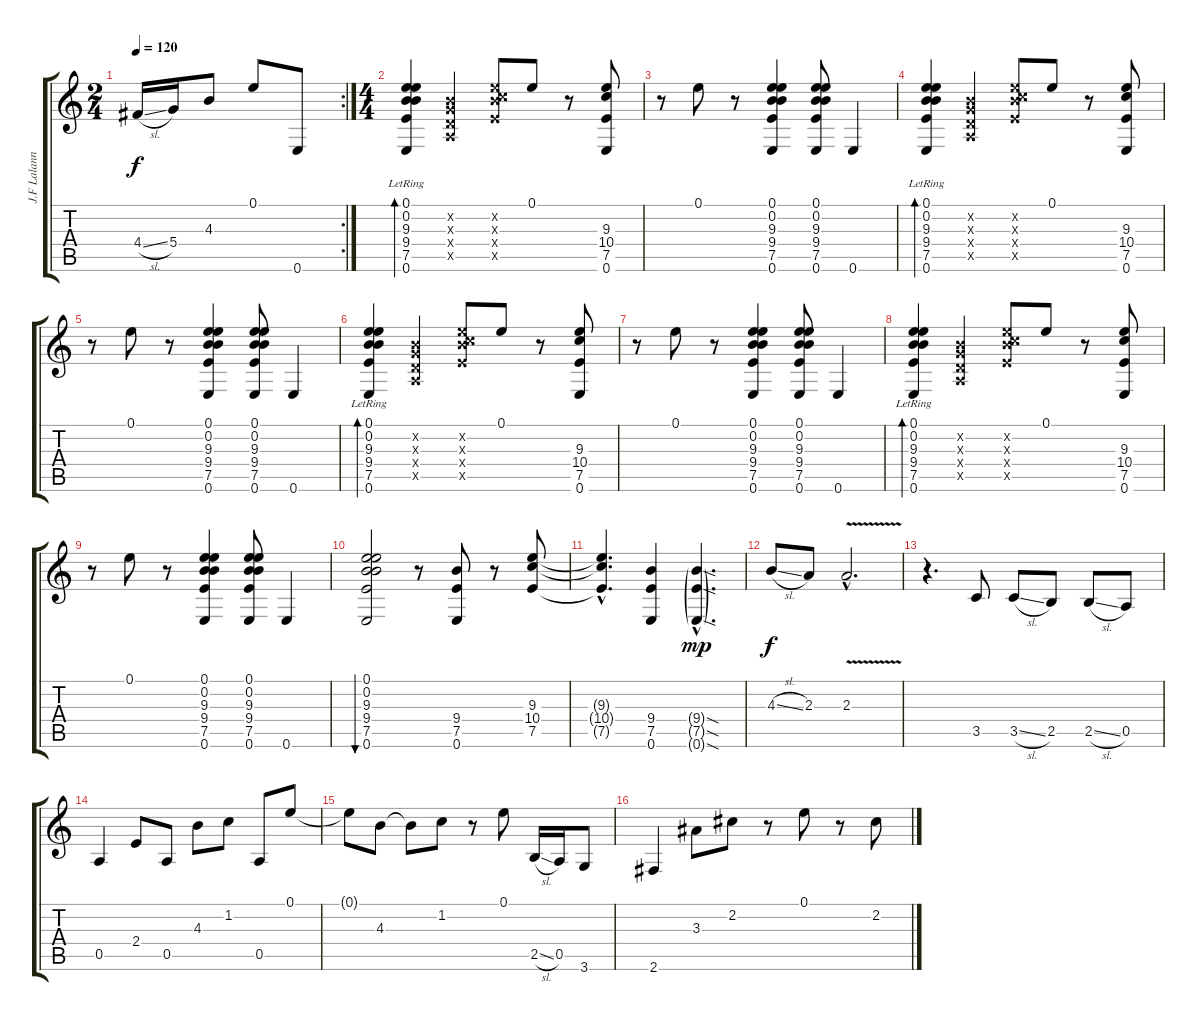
\track ("J.F Lalanne" "J.F Lalann") {instrument acousticguitarnylon}
\staff {score tabs}
\tuning (E4 B3 G3 D3 A2 E2) {hide}
\rc 2
\ts (2 4)
\tempo 120
\clef g2
\ks c
4.4{sl}.16{dy f} 5.4.16 4.3.8 0.1.8 0.6.8 |
\ts (4 4)
(0.1{lr} 0.2{lr} 9.3{lr} 9.4{lr} 7.5{lr} 0.6{lr}).4{bd 240} (0.2{x} 0.3{x} 0.4{x} 0.5{x}).4 (0.2{x} 9.3{x} 10.4{x} 7.5{x}).8 0.1.8 r.8 (9.3 10.4 7.5 0.6).8 |
r.8 0.1.8 r.8 (0.1 0.2 9.3 9.4 7.5 0.6).4 (0.1 0.2 9.3 9.4 7.5 0.6).8 0.6.4 |
(0.1{lr} 0.2{lr} 9.3{lr} 9.4{lr} 7.5{lr} 0.6{lr}).4{bd 240} (0.2{x} 0.3{x} 0.4{x} 0.5{x}).4 (0.2{x} 9.3{x} 10.4{x} 7.5{x}).8 0.1.8 r.8 (9.3 10.4 7.5 0.6).8 |
r.8 0.1.8 r.8 (0.1 0.2 9.3 9.4 7.5 0.6).4 (0.1 0.2 9.3 9.4 7.5 0.6).8 0.6.4 |
(0.1{lr} 0.2{lr} 9.3{lr} 9.4{lr} 7.5{lr} 0.6{lr}).4{bd 240} (0.2{x} 0.3{x} 0.4{x} 0.5{x}).4 (0.2{x} 9.3{x} 10.4{x} 7.5{x}).8 0.1.8 r.8 (9.3 10.4 7.5 0.6).8 |
r.8 0.1.8 r.8 (0.1 0.2 9.3 9.4 7.5 0.6).4 (0.1 0.2 9.3 9.4 7.5 0.6).8 0.6.4 |
(0.1{lr} 0.2{lr} 9.3{lr} 9.4{lr} 7.5{lr} 0.6{lr}).4{bd 240} (0.2{x} 0.3{x} 0.4{x} 0.5{x}).4 (0.2{x} 9.3{x} 10.4{x} 7.5{x}).8 0.1.8 r.8 (9.3 10.4 7.5 0.6).8 |
r.8 0.1.8 r.8 (0.1 0.2 9.3 9.4 7.5 0.6).4 (0.1 0.2 9.3 9.4 7.5 0.6).8 0.6.4 |
(0.1 0.2 9.3 9.4 7.5 0.6).2{bu 480} r.8 (9.4 7.5 0.6).8 r.8 (9.3 10.4 7.5).8 |
(9.3{hac t} 10.4{hac t} 7.5{hac t}).4{d} (9.4 7.5 0.6).4 (9.4{sod g hac} 7.5{sod g hac} 0.6{sod g hac}).4{d dy mp} |
4.3{sl}.8{dy f} 2.3.8 2.3{v hac}.2{d} |
r.4{d} 3.5.8 3.5{sl}.8 2.5.8 2.5{sl}.8 0.5.8 |
0.5.4 2.4.8 0.5.8 4.3.8 1.2.8 0.5.8 0.1.8 |
0.1{t}.8 4.3.8 4.3{t}.8 1.2.8 r.8 0.1.8 2.5{sl}.16 0.5.16 3.6.8 |
2.6.4 3.3.8 2.2.8 r.8 0.1.8 r.8 2.2.8
